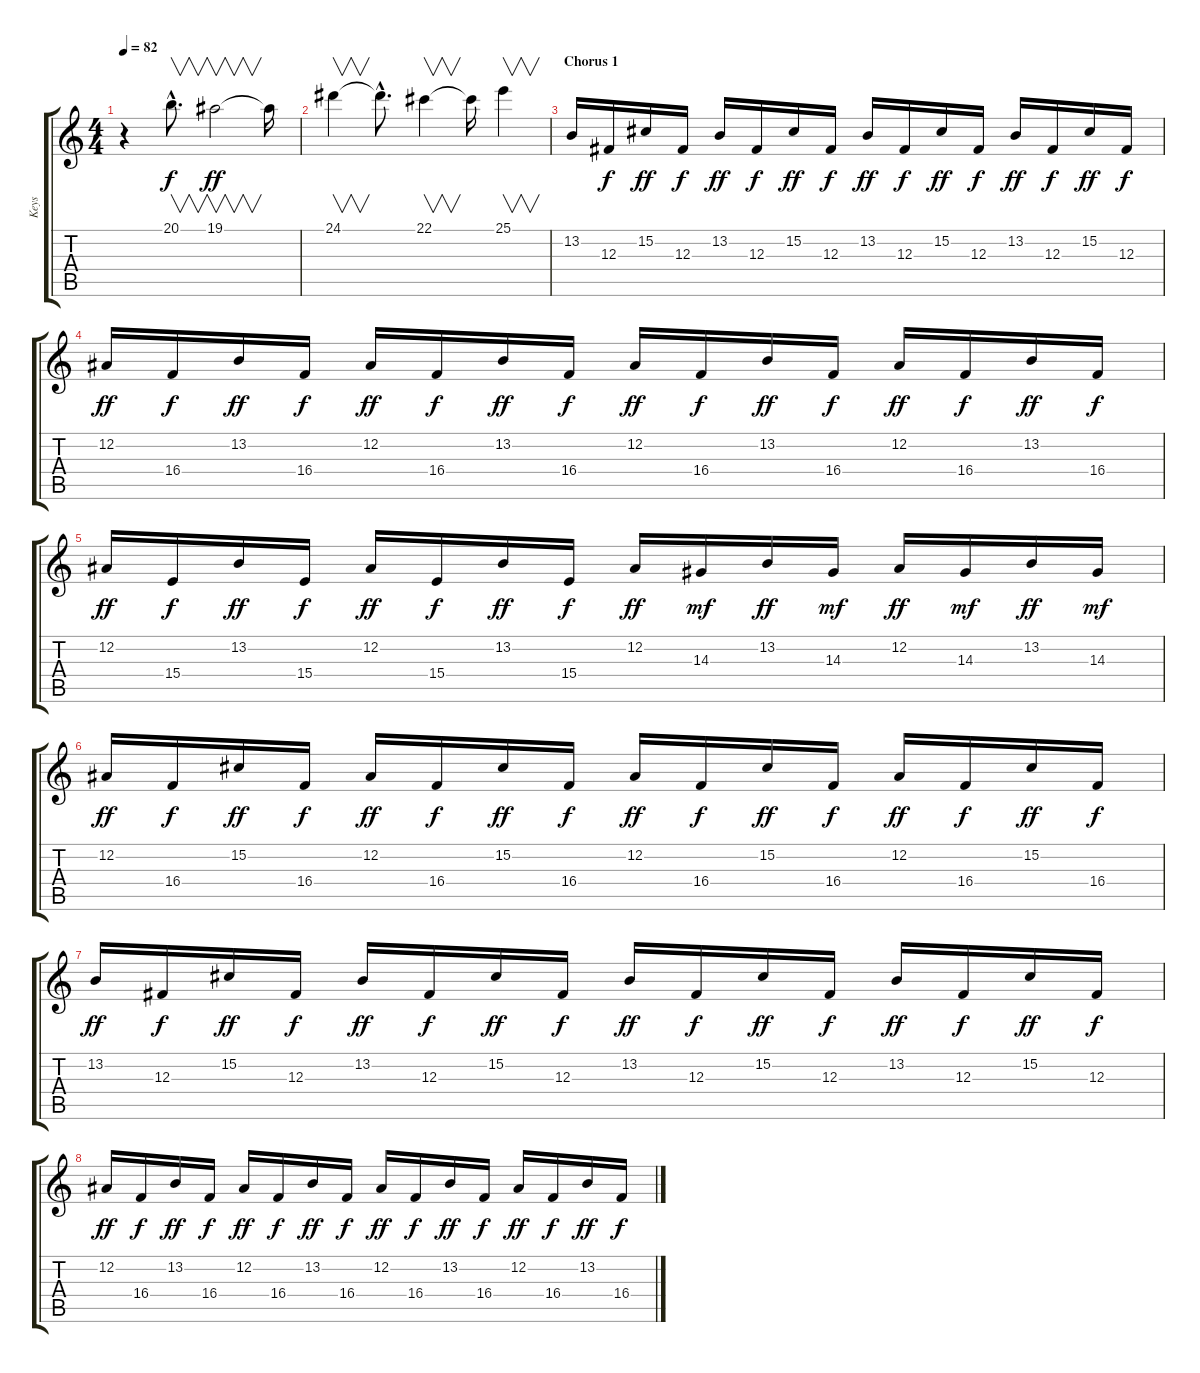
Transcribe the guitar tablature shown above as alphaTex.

\track ("Keys" "Keys") {instrument pad2warm}
\staff {score tabs}
\tuning (Eb4 Bb3 Gb3 Db3 Ab2 Eb2) {hide}
\ts (4 4)
\tempo 82
\clef g2
\ks c
r.4{dy f} 20.1{hac}.8{v d} 19.1.2{v dy ff} 19.1{t}.16 |
24.1.4{v} 24.1{hac t}.8{d} 22.1.4{v} 22.1{t}.16 25.1.4{v} |
\section ("" "Chorus 1")
13.2.16{volume 13 instrument stringensemble1} 12.3.16{dy f} 15.2.16{dy ff} 12.3.16{dy f} 13.2.16{dy ff} 12.3.16{dy f} 15.2.16{dy ff} 12.3.16{dy f} 13.2.16{dy ff} 12.3.16{dy f} 15.2.16{dy ff} 12.3.16{dy f} 13.2.16{dy ff} 12.3.16{dy f} 15.2.16{dy ff} 12.3.16{dy f} |
12.2.16{dy ff} 16.4.16{dy f} 13.2.16{dy ff} 16.4.16{dy f} 12.2.16{dy ff} 16.4.16{dy f} 13.2.16{dy ff} 16.4.16{dy f} 12.2.16{dy ff} 16.4.16{dy f} 13.2.16{dy ff} 16.4.16{dy f} 12.2.16{dy ff} 16.4.16{dy f} 13.2.16{dy ff} 16.4.16{dy f} |
12.2.16{dy ff} 15.4.16{dy f} 13.2.16{dy ff} 15.4.16{dy f} 12.2.16{dy ff} 15.4.16{dy f} 13.2.16{dy ff} 15.4.16{dy f} 12.2.16{dy ff} 14.3.16{dy mf} 13.2.16{dy ff} 14.3.16{dy mf} 12.2.16{dy ff} 14.3.16{dy mf} 13.2.16{dy ff} 14.3.16{dy mf} |
12.2.16{dy ff} 16.4.16{dy f} 15.2.16{dy ff} 16.4.16{dy f} 12.2.16{dy ff} 16.4.16{dy f} 15.2.16{dy ff} 16.4.16{dy f} 12.2.16{dy ff} 16.4.16{dy f} 15.2.16{dy ff} 16.4.16{dy f} 12.2.16{dy ff} 16.4.16{dy f} 15.2.16{dy ff} 16.4.16{dy f} |
13.2.16{dy ff} 12.3.16{dy f} 15.2.16{dy ff} 12.3.16{dy f} 13.2.16{dy ff} 12.3.16{dy f} 15.2.16{dy ff} 12.3.16{dy f} 13.2.16{dy ff} 12.3.16{dy f} 15.2.16{dy ff} 12.3.16{dy f} 13.2.16{dy ff} 12.3.16{dy f} 15.2.16{dy ff} 12.3.16{dy f} |
12.2.16{dy ff} 16.4.16{dy f} 13.2.16{dy ff} 16.4.16{dy f} 12.2.16{dy ff} 16.4.16{dy f} 13.2.16{dy ff} 16.4.16{dy f} 12.2.16{dy ff} 16.4.16{dy f} 13.2.16{dy ff} 16.4.16{dy f} 12.2.16{dy ff} 16.4.16{dy f} 13.2.16{dy ff} 16.4.16{dy f}
